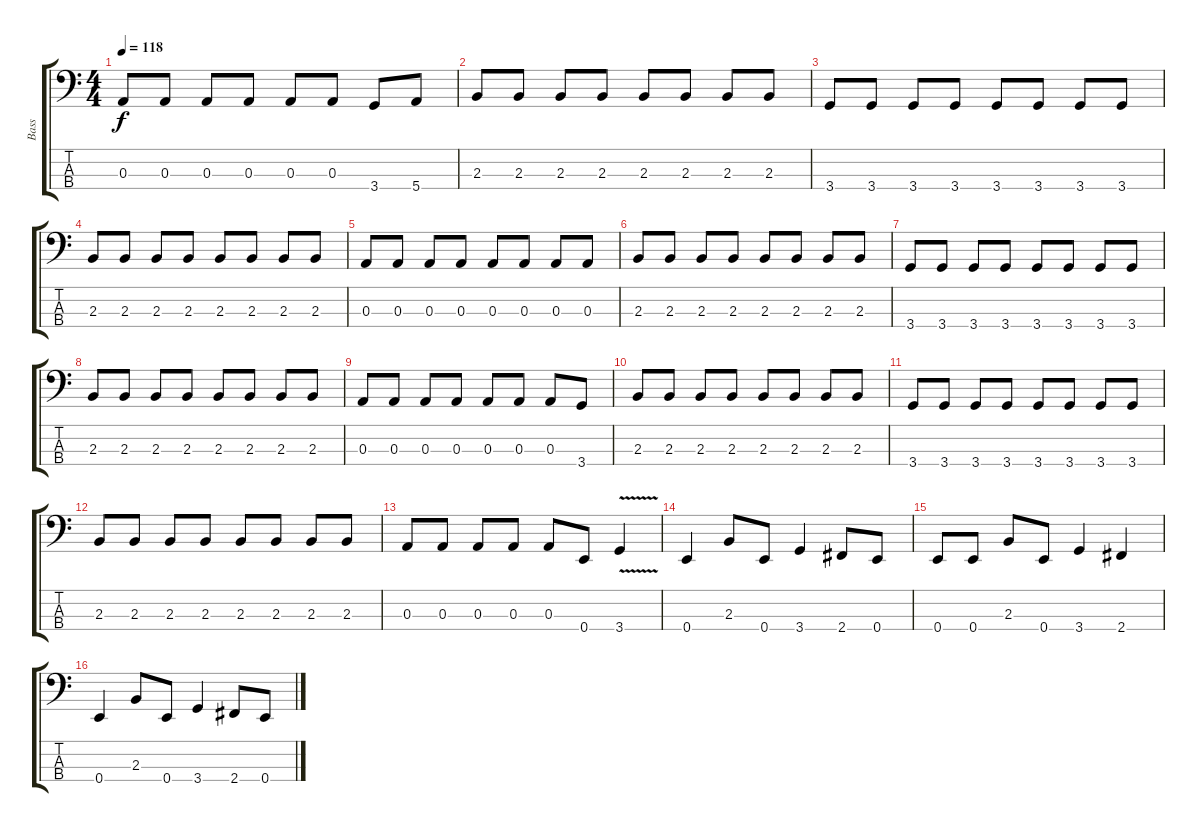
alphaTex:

\track ("Bass" "Bass") {instrument electricbassfinger}
\staff {score tabs}
\tuning (G2 D2 A1 E1) {hide}
\ts (4 4)
\tempo 118
\clef f4
\ks c
0.3.8{dy f} 0.3.8 0.3.8 0.3.8 0.3.8 0.3.8 3.4.8 5.4.8 |
2.3.8 2.3.8 2.3.8 2.3.8 2.3.8 2.3.8 2.3.8 2.3.8 |
3.4.8 3.4.8 3.4.8 3.4.8 3.4.8 3.4.8 3.4.8 3.4.8 |
2.3.8 2.3.8 2.3.8 2.3.8 2.3.8 2.3.8 2.3.8 2.3.8 |
0.3.8 0.3.8 0.3.8 0.3.8 0.3.8 0.3.8 0.3.8 0.3.8 |
2.3.8 2.3.8 2.3.8 2.3.8 2.3.8 2.3.8 2.3.8 2.3.8 |
3.4.8 3.4.8 3.4.8 3.4.8 3.4.8 3.4.8 3.4.8 3.4.8 |
2.3.8 2.3.8 2.3.8 2.3.8 2.3.8 2.3.8 2.3.8 2.3.8 |
0.3.8 0.3.8 0.3.8 0.3.8 0.3.8 0.3.8 0.3.8 3.4.8 |
2.3.8 2.3.8 2.3.8 2.3.8 2.3.8 2.3.8 2.3.8 2.3.8 |
3.4.8 3.4.8 3.4.8 3.4.8 3.4.8 3.4.8 3.4.8 3.4.8 |
2.3.8 2.3.8 2.3.8 2.3.8 2.3.8 2.3.8 2.3.8 2.3.8 |
0.3.8 0.3.8 0.3.8 0.3.8 0.3.8 0.4.8 3.4{v}.4 |
0.4.4 2.3.8 0.4.8 3.4.4 2.4.8 0.4.8 |
0.4.8 0.4.8 2.3.8 0.4.8 3.4.4 2.4.4 |
0.4.4 2.3.8 0.4.8 3.4.4 2.4.8 0.4.8
